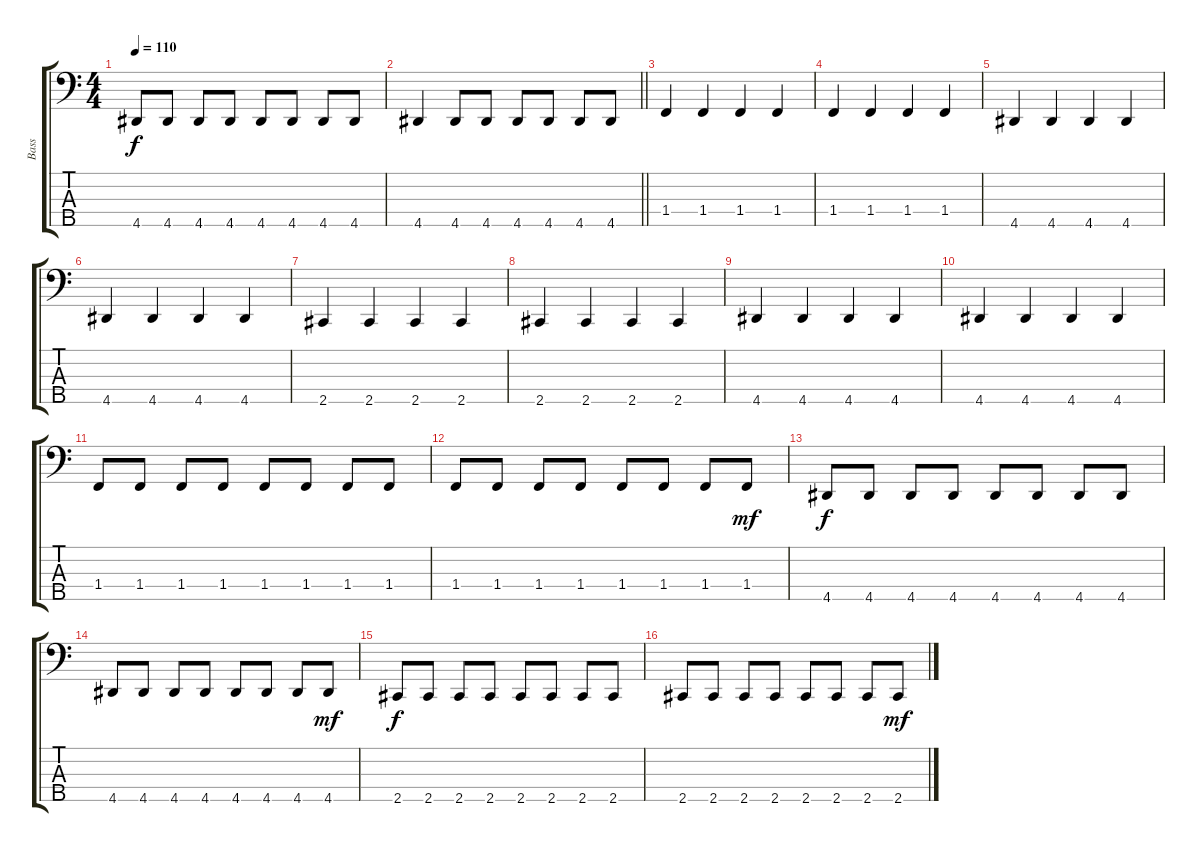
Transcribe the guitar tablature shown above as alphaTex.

\track ("Bass" "Bass") {instrument electricbassfinger}
\staff {score tabs}
\tuning (G2 D2 A1 E1 B0) {hide}
\ts (4 4)
\tempo 110
\clef f4
\ks c
4.5.8{dy f} 4.5.8 4.5.8 4.5.8 4.5.8 4.5.8 4.5.8 4.5.8 |
\barLineRight lightlight
4.5.4 4.5.8 4.5.8 4.5.8 4.5.8 4.5.8 4.5.8 |
\section ("" "")
1.4.4 1.4.4 1.4.4 1.4.4 |
1.4.4 1.4.4 1.4.4 1.4.4 |
4.5.4 4.5.4 4.5.4 4.5.4 |
4.5.4 4.5.4 4.5.4 4.5.4 |
2.5.4 2.5.4 2.5.4 2.5.4 |
2.5.4 2.5.4 2.5.4 2.5.4 |
4.5.4 4.5.4 4.5.4 4.5.4 |
4.5.4 4.5.4 4.5.4 4.5.4 |
1.4.8 1.4.8 1.4.8 1.4.8 1.4.8 1.4.8 1.4.8 1.4.8 |
1.4.8 1.4.8 1.4.8 1.4.8 1.4.8 1.4.8 1.4.8 1.4.8{dy mf} |
4.5.8{dy f} 4.5.8 4.5.8 4.5.8 4.5.8 4.5.8 4.5.8 4.5.8 |
4.5.8 4.5.8 4.5.8 4.5.8 4.5.8 4.5.8 4.5.8 4.5.8{dy mf} |
2.5.8{dy f} 2.5.8 2.5.8 2.5.8 2.5.8 2.5.8 2.5.8 2.5.8 |
2.5.8 2.5.8 2.5.8 2.5.8 2.5.8 2.5.8 2.5.8 2.5.8{dy mf}
